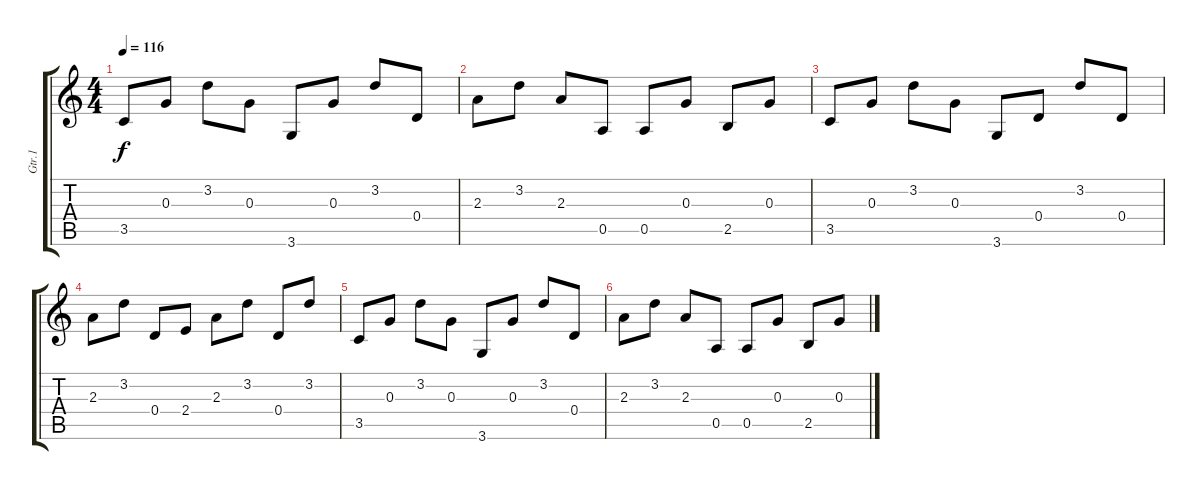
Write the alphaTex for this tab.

\track ("Gtr.1" "Gtr.1") {instrument distortionguitar}
\staff {score tabs}
\tuning (E4 B3 G3 D3 A2 E2) {hide}
\ts (4 4)
\tempo 116
\clef g2
\ks c
3.5.8{dy f} 0.3.8 3.2.8 0.3.8 3.6.8 0.3.8 3.2.8 0.4.8 |
2.3.8 3.2.8 2.3.8 0.5.8 0.5.8 0.3.8 2.5.8 0.3.8 |
3.5.8{volume 12} 0.3.8 3.2.8 0.3.8 3.6.8 0.4.8 3.2.8 0.4.8 |
2.3.8{volume 8} 3.2.8 0.4.8 2.4.8 2.3.8 3.2.8 0.4.8 3.2.8 |
3.5.8{volume 4} 0.3.8 3.2.8 0.3.8 3.6.8 0.3.8 3.2.8 0.4.8 |
2.3.8{volume 0} 3.2.8 2.3.8 0.5.8 0.5.8 0.3.8 2.5.8 0.3.8
